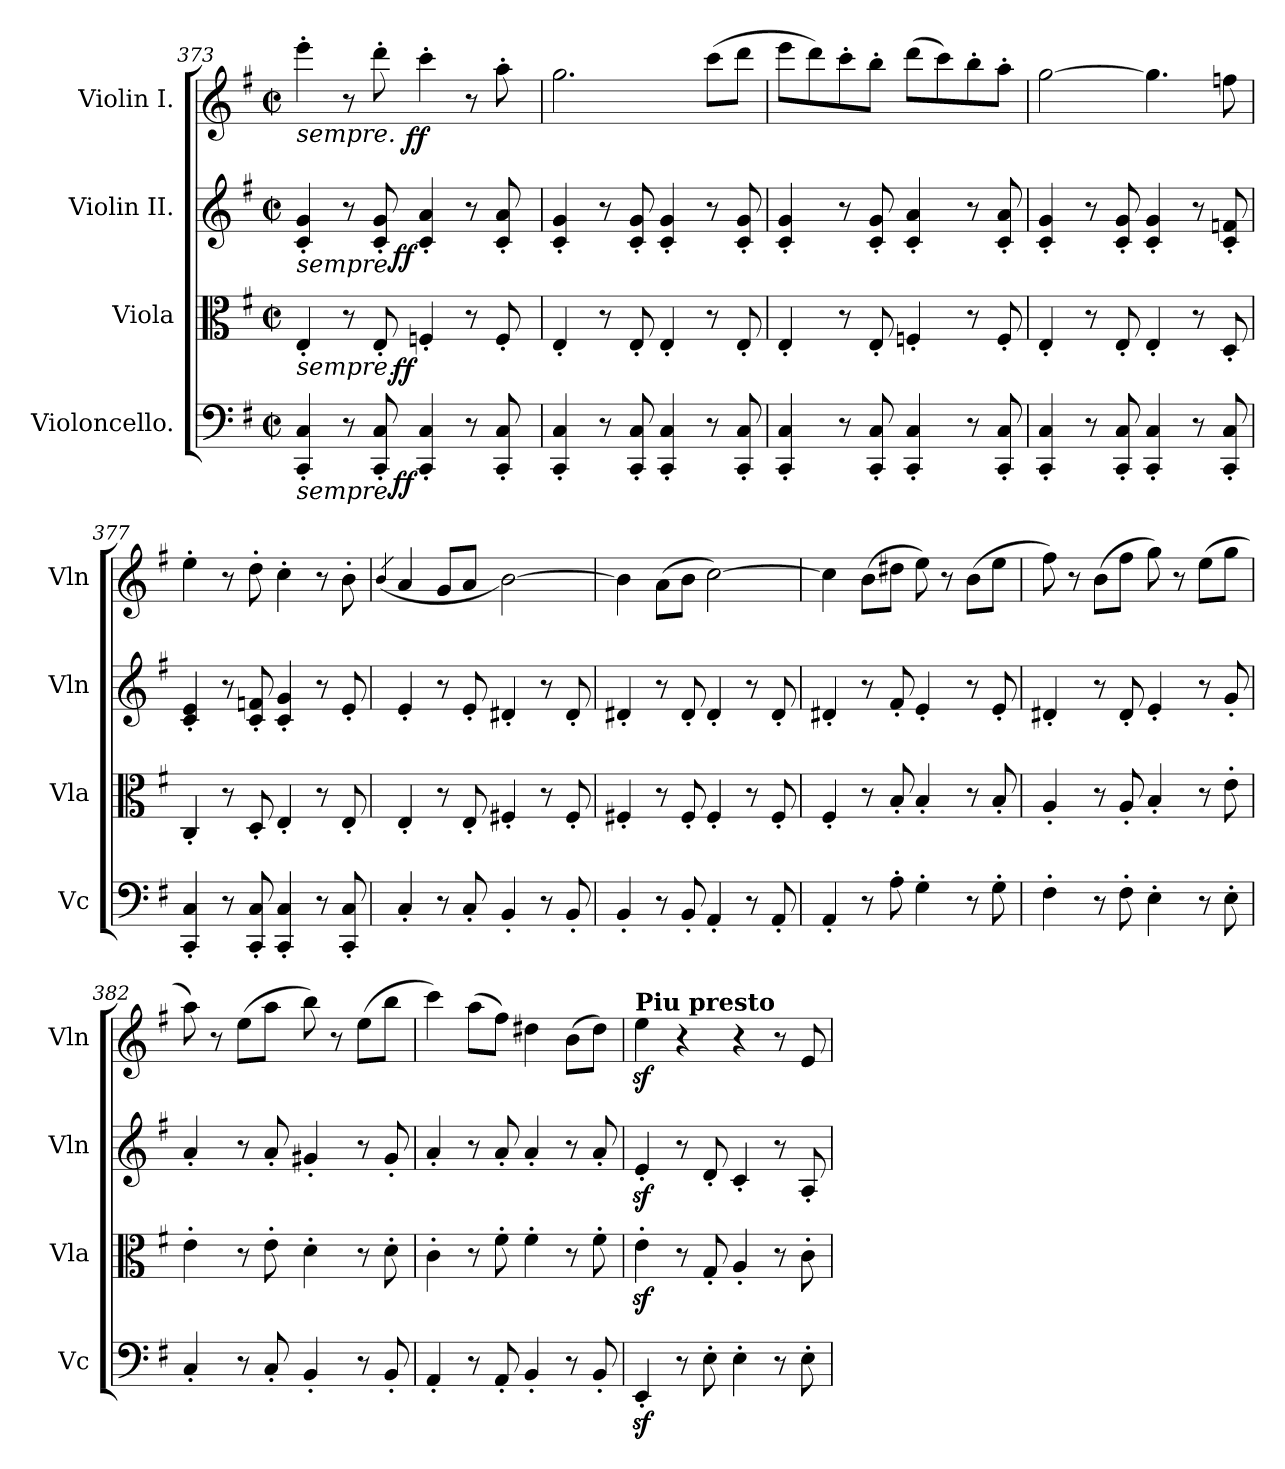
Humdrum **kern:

**kern	**dynam	**kern	**dynam	**kern	**dynam	**kern	**dynam
*part4	*part4	*part3	*part3	*part2	*part2	*part1	*part1
*staff4	*staff4	*staff3	*staff3	*staff2	*staff2	*staff1	*staff1
*I"Violoncello.	*	*I"Viola	*	*I"Violin II.	*	*I"Violin I.	*
*I'Vc	*	*I'Vla	*	*I'Vln	*	*I'Vln	*
*clefF4	*	*clefC3	*	*clefG2	*	*clefG2	*
*k[f#]	*	*k[f#]	*	*k[f#]	*	*k[f#]	*
*e:	*	*e:	*	*e:	*	*e:	*
*M2/2	*	*M2/2	*	*M2/2	*	*M2/2	*
*met(c|)	*	*met(c|)	*	*met(c|)	*	*met(c|)	*
=373	=373	=373	=373	=373	=373	=373	=373
*^	*	*^	*	*^	*	*^	*
!	!	!	!	!	!	!	!	!	!LO:TX:b:i:t=sempre.	!	!
!	!	!	!	!	!	!LO:TX:b:i:t=sempre.	!	!	!	!	!
!	!	!	!LO:TX:b:i:t=sempre.	!	!	!	!	!	!	!	!
!LO:TX:b:i:t=sempre.	!	!	!	!	!	!	!	!	!	!	!
4CC/'< 4C/'<	4..ryy	.	4E'</	4..ryy	.	4c/'< 4g/'<	4..ryy	.	4eee'>\	4...ryy	.
8r	.	.	8r	.	.	8r	.	.	8r	.	.
8CC/'< 8C/'<	.	.	8E'</	.	.	8c/'< 8g/'<	.	.	8ddd'>\	.	.
!	!	!LO:DY:b	!	!	!LO:DY:b	!	!	!LO:DY:b	!	!	!
.	2ryy	ff	.	2ryy	ff	.	2ryy	ff	.	.	.
!	!	!	!	!	!	!	!	!	!	!	!LO:DY:b
.	.	.	.	.	.	.	.	.	.	2ryy	ff
4CC/'< 4C/'<	.	.	4Fn'</	.	.	4c/'< 4a/'<	.	.	4ccc'>\	.	.
8r	.	.	8r	.	.	8r	.	.	8r	.	.
8CC/'< 8C/'<	.	.	8F'</	.	.	8c/'< 8a/'<	.	.	8aa'>\	.	.
.	16ryy	.	.	16ryy	.	.	16ryy	.	.	.	.
.	.	.	.	.	.	.	.	.	.	32ryy	.
*v	*v	*	*	*	*	*v	*v	*	*v	*v	*
*	*	*v	*v	*	*	*	*	*
=374	=374	=374	=374	=374	=374	=374	=374
4CC/'< 4C/'<	.	4E'</	.	4c/'< 4g/'<	.	2.gg\	.
8r	.	8r	.	8r	.	.	.
8CC/'< 8C/'<	.	8E'</	.	8c/'< 8g/'<	.	.	.
4CC/'< 4C/'<	.	4E'</	.	4c/'< 4g/'<	.	.	.
8r	.	8r	.	8r	.	(8ccc\L	.
8CC/'< 8C/'<	.	8E'</	.	8c/'< 8g/'<	.	8ddd\J	.
=375	=375	=375	=375	=375	=375	=375	=375
4CC/'< 4C/'<	.	4E'</	.	4c/'< 4g/'<	.	8eee\L	.
.	.	.	.	.	.	8ddd\)	.
8r	.	8r	.	8r	.	8ccc'>\	.
8CC/'< 8C/'<	.	8E'</	.	8c/'< 8g/'<	.	8bb'>\J	.
4CC/'< 4C/'<	.	4Fn'</	.	4c/'< 4a/'<	.	(8ddd\L	.
.	.	.	.	.	.	8ccc\)	.
8r	.	8r	.	8r	.	8bb'>\	.
8CC/'< 8C/'<	.	8F'</	.	8c/'< 8a/'<	.	8aa'>\J	.
=376	=376	=376	=376	=376	=376	=376	=376
4CC/'< 4C/'<	.	4E'</	.	4c/'< 4g/'<	.	[2gg\	.
8r	.	8r	.	8r	.	.	.
8CC/'< 8C/'<	.	8E'</	.	8c/'< 8g/'<	.	.	.
4CC/'< 4C/'<	.	4E'</	.	4c/'< 4g/'<	.	4.gg\]	.
8r	.	8r	.	8r	.	.	.
8CC/'< 8C/'<	.	8D'</	.	8c/'< 8fn/'<	.	8ffn\	.
=377	=377	=377	=377	=377	=377	=377	=377
4CC/'< 4C/'<	.	4C'</	.	4c/'< 4e/'<	.	4ee'>\	.
8r	.	8r	.	8r	.	8r	.
8CC/'< 8C/'<	.	8D'</	.	8c/'< 8fn/'<	.	8dd'>\	.
4CC/'< 4C/'<	.	4E'</	.	4c/'< 4g/'<	.	4cc'>\	.
8r	.	8r	.	8r	.	8r	.
8CC/'< 8C/'<	.	8E'</	.	8e'</	.	8b'>\	.
=378	=378	=378	=378	=378	=378	=378	=378
.	.	.	.	.	.	(<4qb/	.
4C'</	.	4E'</	.	4e'</	.	4a/	.
8r	.	8r	.	8r	.	8g/L	.
8C'</	.	8E'</	.	8e'</	.	8a/J	.
4BB'</	.	4F#X'</	.	4d#X'</	.	[2b\)	.
8r	.	8r	.	8r	.	.	.
8BB'</	.	8F#'</	.	8d#'</	.	.	.
=379	=379	=379	=379	=379	=379	=379	=379
4BB'</	.	4F#X'</	.	4d#X'</	.	4b\]	.
8r	.	8r	.	8r	.	(>8a\L	.
8BB'</	.	8F#'</	.	8d#'</	.	8b\J	.
4AA'</	.	4F#'</	.	4d#'</	.	[2cc\)	.
8r	.	8r	.	8r	.	.	.
8AA'</	.	8F#'</	.	8d#'</	.	.	.
=380	=380	=380	=380	=380	=380	=380	=380
4AA'</	.	4F#'</	.	4d#X'</	.	4cc\]	.
8r	.	8r	.	8r	.	(8b\L	.
8A'>\	.	8B'</	.	8f#'</	.	8dd#X\J	.
4G'>\	.	4B'</	.	4e'</	.	8ee\)	.
.	.	.	.	.	.	8r	.
8r	.	8r	.	8r	.	(8b\L	.
8G'>\	.	8B'</	.	8e'</	.	8ee\J	.
=381	=381	=381	=381	=381	=381	=381	=381
4F#'>\	.	4A'</	.	4d#X'</	.	8ff#\)	.
.	.	.	.	.	.	8r	.
8r	.	8r	.	8r	.	(8b\L	.
8F#'>\	.	8A'</	.	8d#'</	.	8ff#\J	.
4E'>\	.	4B'</	.	4e'</	.	8gg\)	.
.	.	.	.	.	.	8r	.
8r	.	8r	.	8r	.	(8ee\L	.
8E'>\	.	8e'>\	.	8g'</	.	8gg\J	.
!!LO:LB:g=z
=382	=382	=382	=382	=382	=382	=382	=382
4C'</	.	4e'>\	.	4a'</	.	8aa\)	.
.	.	.	.	.	.	8r	.
8r	.	8r	.	8r	.	(8ee\L	.
8C'</	.	8e'>\	.	8a'</	.	8aa\J	.
4BB'</	.	4d'>\	.	4g#X'</	.	8bb\)	.
.	.	.	.	.	.	8r	.
8r	.	8r	.	8r	.	(8ee\L	.
8BB'</	.	8d'>\	.	8g#'</	.	8bb\J	.
=383	=383	=383	=383	=383	=383	=383	=383
4AA'</	.	4c'>\	.	4a'</	.	4ccc\)	.
8r	.	8r	.	8r	.	(8aa\L	.
8AA'</	.	8f#'>\	.	8a'</	.	8ff#\J)	.
4BB'</	.	4f#'>\	.	4a'</	.	4dd#X\	.
8r	.	8r	.	8r	.	(8b\L	.
8BB'</	.	8f#'>\	.	8a'</	.	8dd#\J)	.
=384	=384	=384	=384	=384	=384	=384	=384
!	!	!	!	!	!	!LO:TX:a:B:t=Piu presto	!
4EEz<'</	.	4ez<'>\	.	4ez<'</	.	4eez<\	.
8r	.	8r	.	8r	.	4r	.
8E'>\	.	8G'</	.	8d'</	.	.	.
4E'>\	.	4A'</	.	4c'</	.	4r	.
8r	.	8r	.	8r	.	8r	.
8E'>\	.	8c'>\	.	8A'</	.	8e/	.
=	=	=	=	=	=	=	=
*-	*-	*-	*-	*-	*-	*-	*-
